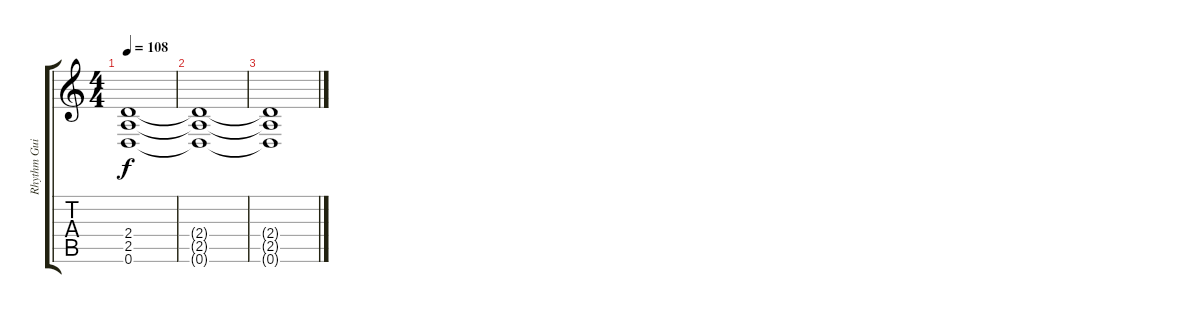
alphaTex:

\track ("Rhythm Guitar" "Rhythm Gui") {instrument distortionguitar}
\staff {score tabs}
\tuning (D4 A3 F3 C3 G2 D2) {hide}
\ts (4 4)
\tempo 108
\clef g2
\ks c
(2.4{t} 2.5{t} 0.6{t}).1{dy f} |
(2.4{t} 2.5{t} 0.6{t}).1 |
(2.4{t} 2.5{t} 0.6{t}).1
